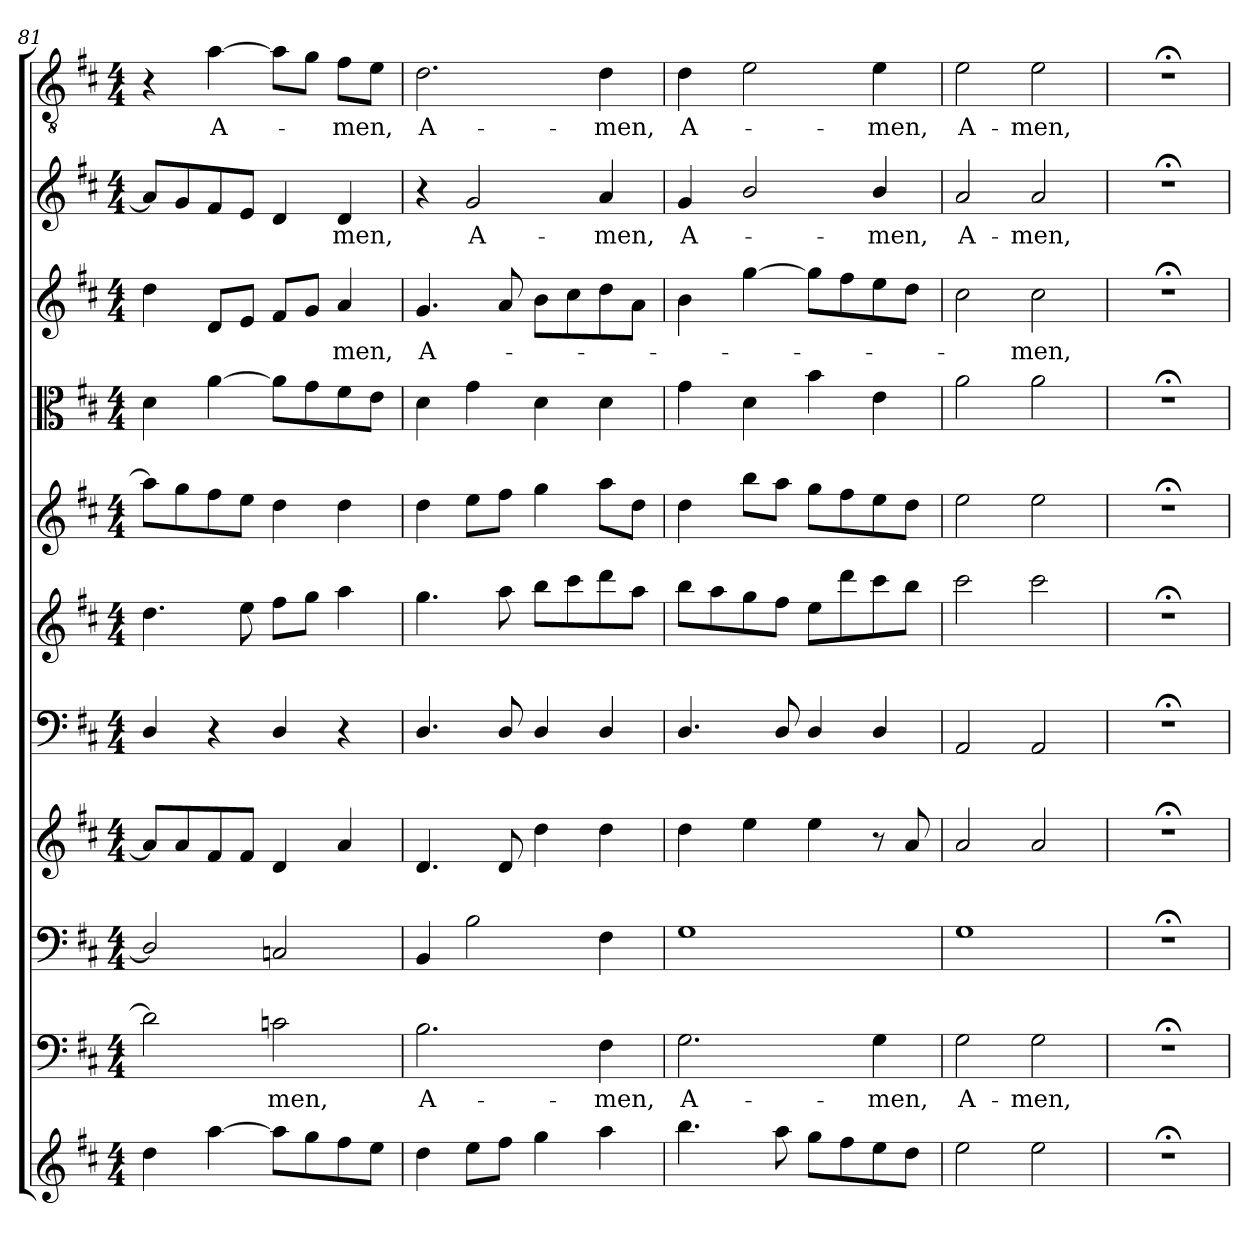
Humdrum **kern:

**kern	**kern	**text	**kern	**kern	**kern	**kern	**kern	**kern	**kern	**text	**kern	**text	**kern	**text
*part11	*part10	*part10	*part9	*part8	*part7	*part6	*part5	*part4	*part3	*part3	*part2	*part2	*part1	*part1
*staff11	*staff10	*staff10	*staff9	*staff8	*staff7	*staff6	*staff5	*staff4	*staff3	*staff3	*staff2	*staff2	*staff1	*staff1
*clefG2	*clefF4	*	*clefF4	*clefG2	*clefF4	*clefG2	*clefG2	*clefC3	*clefG2	*	*clefG2	*	*clefGv2	*
*k[f#c#]	*k[f#c#]	*	*k[f#c#]	*k[f#c#]	*k[f#c#]	*k[f#c#]	*k[f#c#]	*k[f#c#]	*k[f#c#]	*	*k[f#c#]	*	*k[f#c#]	*
*D:	*D:	*	*D:	*D:	*D:	*D:	*D:	*D:	*D:	*	*D:	*	*D:	*
*M4/4	*M4/4	*	*M4/4	*M4/4	*M4/4	*M4/4	*M4/4	*M4/4	*M4/4	*	*M4/4	*	*M4/4	*
=81	=81	=81	=81	=81	=81	=81	=81	=81	=81	=81	=81	=81	=81	=81
4dd\	2d\]	.	2D/]	8a/L]	4D/	4.dd\	8aa\L]	4d\	4dd\	.	8a/L]	.	4r	.
.	.	.	.	8a/	.	.	8gg\	.	.	.	8g/	.	.	.
[4aa\	.	.	.	8f#/	4r	.	8ff#\	[4a\	8d/L	.	8f#/	.	[4a\	A-
.	.	.	.	8f#/J	.	8ee\	8ee\J	.	8e/J	.	8e/J	.	.	.
8aa\L]	2cn\	-men,	2Cn/	4d/	4D/	8ff#\L	4dd\	8a\L]	8f#/L	.	4d/	.	8a\L]	.
8gg\	.	.	.	.	.	8gg\J	.	8g\	8g/J	.	.	.	8g\J	.
8ff#\	.	.	.	4a/	4r	4aa\	4dd\	8f#\	4a/	-men,	4d/	-men,	8f#\L	-men,
8ee\J	.	.	.	.	.	.	.	8e\J	.	.	.	.	8e\J	.
=82	=82	=82	=82	=82	=82	=82	=82	=82	=82	=82	=82	=82	=82	=82
4dd\	2.B\	A-	4BB/	4.d/	4.D/	4.gg\	4dd\	4d\	4.g/	A-	4r	.	2.d\	A-
8ee\L	.	.	2B\	.	.	.	8ee\L	4g\	.	.	2g/	A-	.	.
8ff#\J	.	.	.	8d/	8D/	8aa\	8ff#\J	.	8a/	.	.	.	.	.
4gg\	.	.	.	4dd\	4D/	8bb\L	4gg\	4d\	8b\L	.	.	.	.	.
.	.	.	.	.	.	8ccc#\	.	.	8cc#\	.	.	.	.	.
4aa\	4F#\	-men,	4F#\	4dd\	4D/	8ddd\	8aa\L	4d\	8dd\	.	4a/	-men,	4d\	-men,
.	.	.	.	.	.	8aa\J	8dd\J	.	8a\J	.	.	.	.	.
=83	=83	=83	=83	=83	=83	=83	=83	=83	=83	=83	=83	=83	=83	=83
4.bb\	2.G\	A-	1G\	4dd\	4.D/	8bb\L	4dd\	4g\	4b\	.	4g/	A-	4d\	A-
.	.	.	.	.	.	8aa\	.	.	.	.	.	.	.	.
.	.	.	.	4ee\	.	8gg\	8bb\L	4d\	[4gg\	.	2b/	.	2e\	.
8aa\	.	.	.	.	8D/	8ff#\J	8aa\J	.	.	.	.	.	.	.
8gg\L	.	.	.	4ee\	4D/	8ee\L	8gg\L	4b\	8gg\L]	.	.	.	.	.
8ff#\	.	.	.	.	.	8ddd\	8ff#\	.	8ff#\	.	.	.	.	.
8ee\	4G\	-men,	.	8r	4D/	8ccc#\	8ee\	4e\	8ee\	.	4b/	-men,	4e\	-men,
8dd\J	.	.	.	8a/	.	8bb\J	8dd\J	.	8dd\J	.	.	.	.	.
=84	=84	=84	=84	=84	=84	=84	=84	=84	=84	=84	=84	=84	=84	=84
2ee\	2G\	A-	1G\	2a/	2AA/	2ccc#\	2ee\	2a\	2cc#\	.	2a/	A-	2e\	A-
2ee\	2G\	-men,	.	2a/	2AA/	2ccc#\	2ee\	2a\	2cc#\	-men,	2a/	-men,	2e\	-men,
=85	=85	=85	=85	=85	=85	=85	=85	=85	=85	=85	=85	=85	=85	=85
1r;<	1r;<	.	1r;<	1r;<	1r;<	1r;<	1r;<	1r;<	1r;<	.	1r;<	.	1r;<	.
=	=	=	=	=	=	=	=	=	=	=	=	=	=	=
*-	*-	*-	*-	*-	*-	*-	*-	*-	*-	*-	*-	*-	*-	*-
